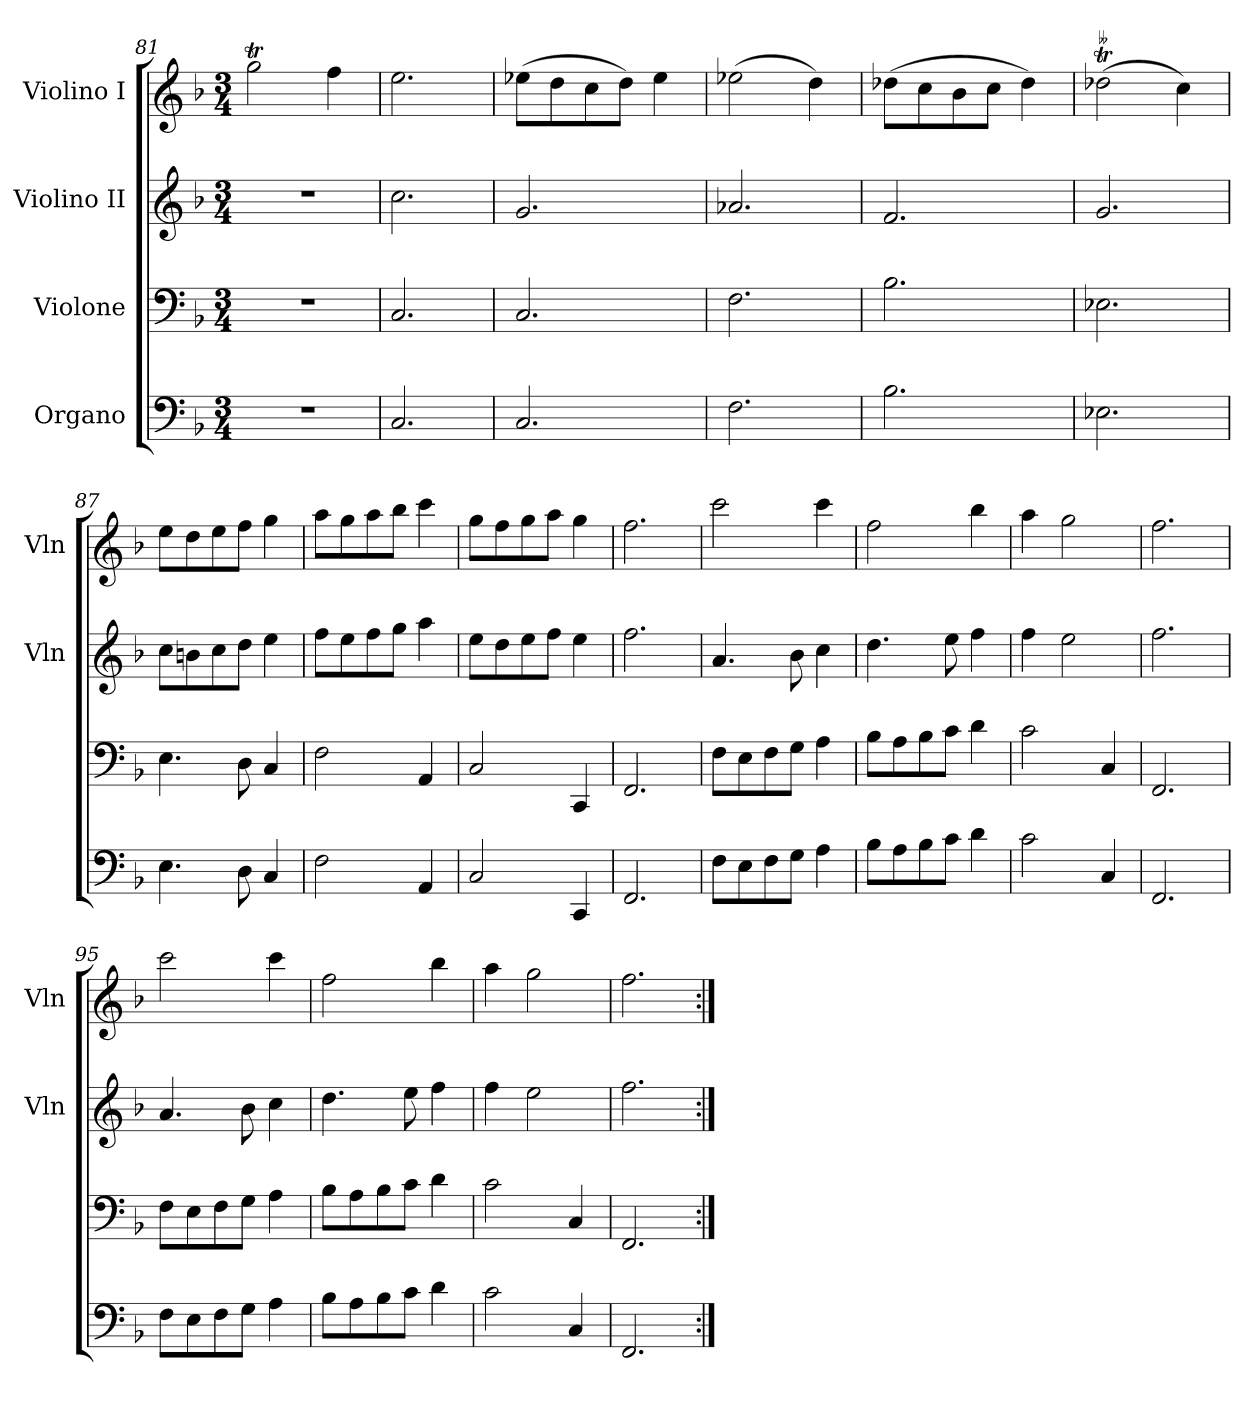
**kern	**kern	**kern	**kern
*part4	*part3	*part2	*part1
*staff4	*staff3	*staff2	*staff1
*I"Organo	*I"Violone	*I"Violino II	*I"Violino I
*	*	*I'Vln	*I'Vln
*clefF4	*clefF4	*clefG2	*clefG2
*k[b-]	*k[b-]	*k[b-]	*k[b-]
*M3/4	*M3/4	*M3/4	*M3/4
=81	=81	=81	=81
2.r	2.r	2.r	2ggT
.	.	.	4ff
=82	=82	=82	=82
2.C	2.C	2.cc	2.ee
=83	=83	=83	=83
2.C	2.C	2.g	(8ee-XL
.	.	.	8dd
.	.	.	8cc
.	.	.	8ddJ)
.	.	.	4ee-
=84	=84	=84	=84
2.F	2.F	2.a-X	(2ee-X
.	.	.	4dd)
=85	=85	=85	=85
2.B-	2.B-	2.f	(8dd-XL
.	.	.	8cc
.	.	.	8b-
.	.	.	8ccJ
.	.	.	4dd-)
=86	=86	=86	=86
!	!	!	!LO:TR:acc=--
2.E-X	2.E-X	2.g	(2dd-Xt
.	.	.	4cc)
=87	=87	=87	=87
*	*	*	*MM168
4.E	4.E	8ccL	8eeL
.	.	8bn	8dd
.	.	8cc	8ee
8D	8D	8ddJ	8ffJ
4C	4C	4ee	4gg
=88	=88	=88	=88
2F	2F	8ffL	8aaL
.	.	8ee	8gg
.	.	8ff	8aa
.	.	8ggJ	8bb-J
4AA	4AA	4aa	4ccc
=89	=89	=89	=89
2C	2C	8eeL	8ggL
.	.	8dd	8ff
.	.	8ee	8gg
.	.	8ffJ	8aaJ
4CC	4CC	4ee	4gg
=90	=90	=90	=90
2.FF	2.FF	2.ff	2.ff
=91	=91	=91	=91
8FL	8FL	4.a	2ccc
8E	8E	.	.
8F	8F	.	.
8GJ	8GJ	8b-	.
4A	4A	4cc	4ccc
=92	=92	=92	=92
8B-L	8B-L	4.dd	2ff
8A	8A	.	.
8B-	8B-	.	.
8cJ	8cJ	8ee	.
4d	4d	4ff	4bb-
=93	=93	=93	=93
2c	2c	4ff	4aa
.	.	2ee	2gg
4C	4C	.	.
=94	=94	=94	=94
2.FF	2.FF	2.ff	2.ff
=95	=95	=95	=95
8FL	8FL	4.a	2ccc
8E	8E	.	.
8F	8F	.	.
8GJ	8GJ	8b-	.
4A	4A	4cc	4ccc
=96	=96	=96	=96
8B-L	8B-L	4.dd	2ff
8A	8A	.	.
8B-	8B-	.	.
8cJ	8cJ	8ee	.
4d	4d	4ff	4bb-
=97	=97	=97	=97
2c	2c	4ff	4aa
.	.	2ee	2gg
4C	4C	.	.
=98	=98	=98	=98
2.FF	2.FF	2.ff	2.ff
=:|!	=:|!	=:|!	=:|!
*-	*-	*-	*-
